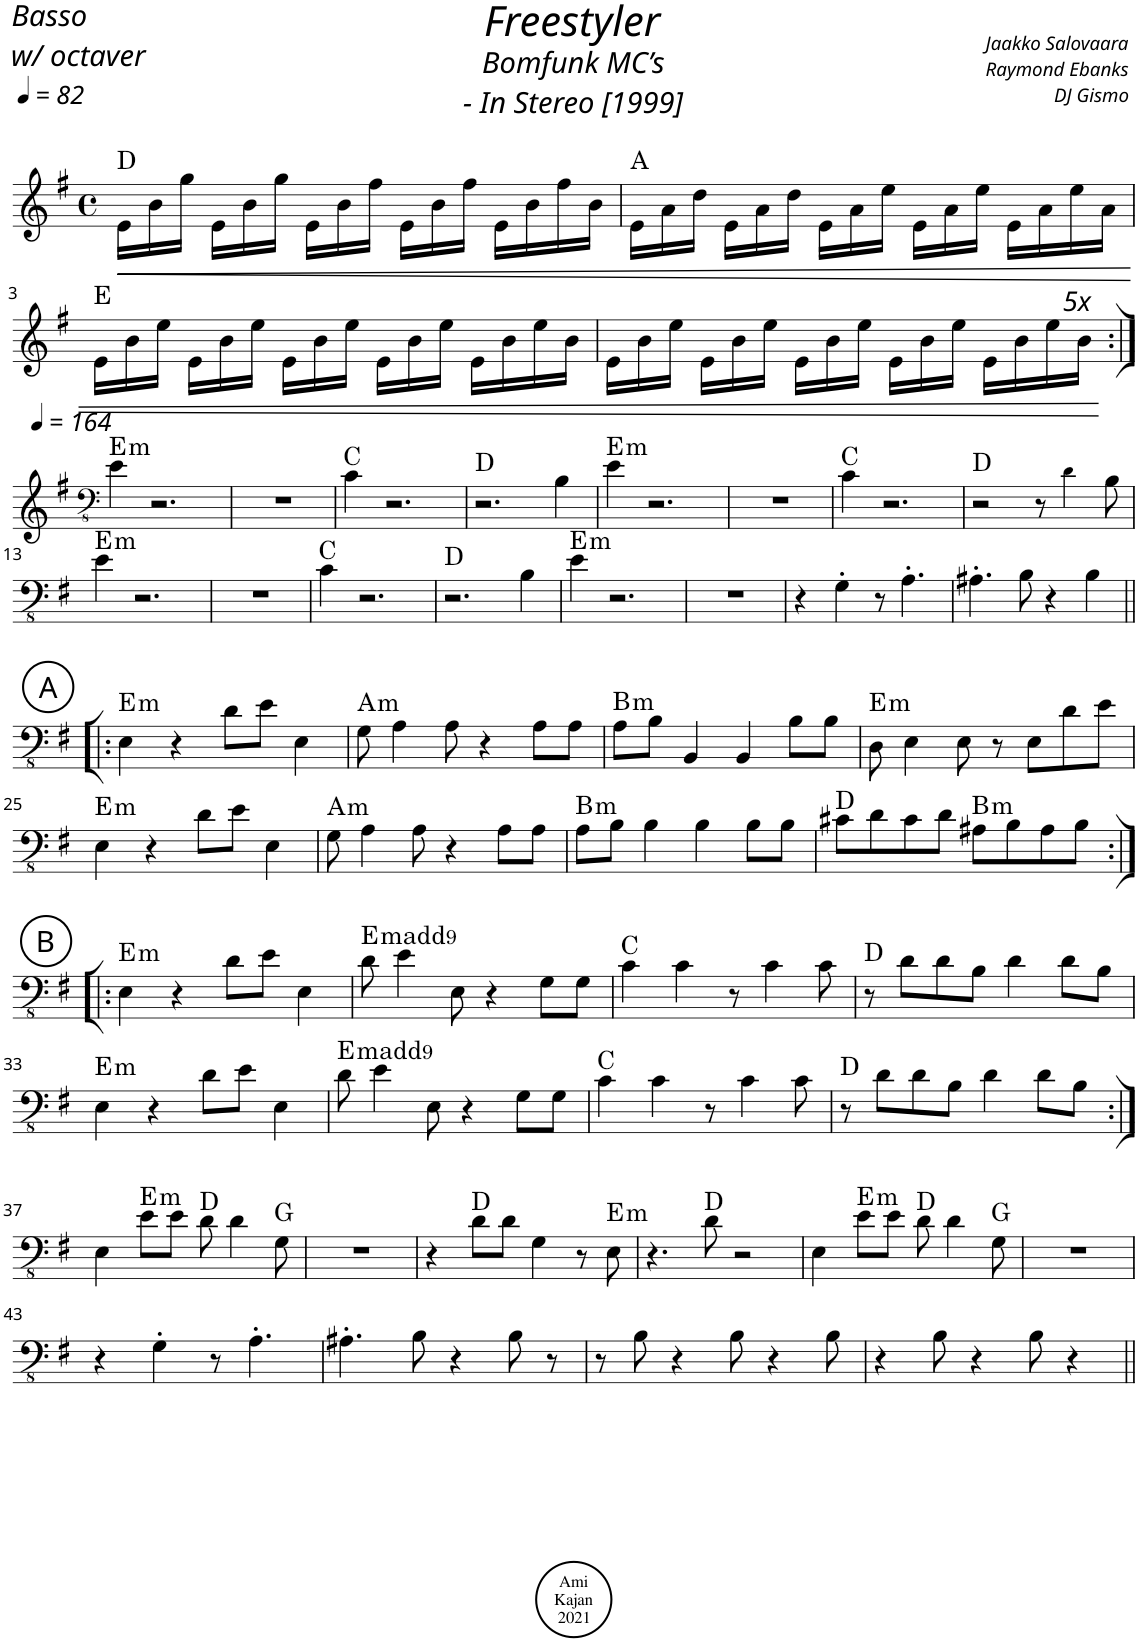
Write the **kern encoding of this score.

**kern	**dynam	**harte
*part1	*part1	*part1
*staff1	*staff1	*
*I"Piano	*	*
*I'Pno.	*	*
*clefG2	*	*
*k[f#]	*	*
*M4/4	*	*
*met(c)	*	*
*MM82	*	*
=1	=1	=1
!	!LO:HP:b	!
16e\LL	<	D:maj
16b\	.	.
16gg\JJ	.	.
16e\LL	.	.
16b\	.	.
16gg\JJ	.	.
16e\LL	.	.
16b\	.	.
16ff#\JJ	.	.
16e\LL	.	.
16b\	.	.
16ff#\JJ	.	.
16e\LL	.	.
16b\	.	.
16ff#\	.	.
16b\JJ	.	.
=2	=2	=2
16e\LL	.	A:maj
16a\	.	.
16dd\JJ	.	.
16e\LL	.	.
16a\	.	.
16dd\JJ	.	.
16e\LL	.	.
16a\	.	.
16ee\JJ	.	.
16e\LL	.	.
16a\	.	.
16ee\JJ	.	.
16e\LL	.	.
16a\	.	.
16ee\	.	.
16a\JJ	.	.
!!LO:LB:g=z
=3	=3	=3
16e\LL	.	E:maj
16b\	.	.
16ee\JJ	.	.
16e\LL	.	.
16b\	.	.
16ee\JJ	.	.
16e\LL	.	.
16b\	.	.
16ee\JJ	.	.
16e\LL	.	.
16b\	.	.
16ee\JJ	.	.
16e\LL	.	.
16b\	.	.
16ee\	.	.
16b\JJ	.	.
=4	=4	=4
16e\LL	.	.
16b\	.	.
16ee\JJ	.	.
16e\LL	.	.
16b\	.	.
16ee\JJ	.	.
16e\LL	.	.
16b\	.	.
16ee\JJ	.	.
16e\LL	.	.
16b\	.	.
16ee\JJ	.	.
16e\LL	.	.
16b\	.	.
16ee\	.	.
!LO:TX:a:i:t=5x	!	!
16b\JJ	.	.
.	[	.
!!LO:LB:g=z
=5:|!	=5:|!	=5:|!
*clefFv4	*	*
*MM164	*	*
!	!	!LO:H:kt=m
4E\	.	E:min
2.r	.	.
=6	=6	=6
1r	.	.
=7	=7	=7
4C\	.	C:maj
2.r	.	.
=8	=8	=8
2.r	.	D:maj
4BB\	.	.
=9	=9	=9
!	!	!LO:H:kt=m
4E\	.	E:min
2.r	.	.
=10	=10	=10
1r	.	.
=11	=11	=11
4C\	.	C:maj
2.r	.	.
=12	=12	=12
2r	.	D:maj
8r	.	.
4D!\	.	.
8BB\	.	.
!!LO:LB:g=z
=13	=13	=13
!	!	!LO:H:kt=m
4E\	.	E:min
2.r	.	.
=14	=14	=14
1r	.	.
=15	=15	=15
4C\	.	C:maj
2.r	.	.
=16	=16	=16
2.r	.	D:maj
4BB\	.	.
=17	=17	=17
!	!	!LO:H:kt=m
4E\	.	E:min
2.r	.	.
=18	=18	=18
1r	.	.
=19	=19	=19
4r	.	.
4GG'\	.	.
8r	.	.
4.AA'\	.	.
=20	=20	=20
4.AA#X'\	.	.
8BB\	.	.
4r	.	.
4BB\	.	.
!!LO:LB:g=z
!!LO:REH:place=s1:a:cj:enc=circle:fs=14:t=A
=21!|:	=21!|:	=21!|:
!	!	!LO:H:kt=m
4EE\	.	E:min
4r	.	.
8D\L	.	.
8E\J	.	.
4EE\	.	.
=22	=22	=22
!	!	!LO:H:kt=m
8GG\	.	A:min
4AA\	.	.
8AA\	.	.
4r	.	.
8AA\L	.	.
8AA\J	.	.
=23	=23	=23
!	!	!LO:H:kt=m
8AA\L	.	B:min
8BB\J	.	.
4BBB/	.	.
4BBB/	.	.
8BB\L	.	.
8BB\J	.	.
=24	=24	=24
!	!	!LO:H:kt=m
8DD\	.	E:min
4EE\	.	.
8EE\	.	.
8r	.	.
8EE\L	.	.
8D\	.	.
8E\J	.	.
!!LO:LB:g=z
=25	=25	=25
!	!	!LO:H:kt=m
4EE\	.	E:min
4r	.	.
8D\L	.	.
8E\J	.	.
4EE\	.	.
=26	=26	=26
!	!	!LO:H:kt=m
8GG\	.	A:min
4AA\	.	.
8AA\	.	.
4r	.	.
8AA\L	.	.
8AA\J	.	.
=27	=27	=27
!	!	!LO:H:kt=m
8AA\L	.	B:min
8BB\J	.	.
4BB\	.	.
4BB\	.	.
8BB\L	.	.
8BB\J	.	.
=28	=28	=28
8C#X\L	.	D:maj
8D\	.	.
8C#\	.	.
8D\J	.	.
!	!	!LO:H:kt=m
8AA#X\L	.	B:min
8BB\	.	.
8AA#\	.	.
8BB\J	.	.
!!LO:LB:g=z
!!LO:REH:place=s1:a:cj:enc=circle:fs=14:t=B
=29:|!|:	=29:|!|:	=29:|!|:
!	!	!LO:H:kt=m
4EE\	.	E:min
4r	.	.
8D\L	.	.
8E\J	.	.
4EE\	.	.
=30	=30	=30
!	!	!LO:H:kt=m
8D\	.	E:min(9)
4E\	.	.
8EE\	.	.
4r	.	.
8GG\L	.	.
8GG\J	.	.
=31	=31	=31
4C\	.	C:maj
4C\	.	.
8r	.	.
4C\	.	.
8C\	.	.
=32	=32	=32
8r	.	D:maj
8D\L	.	.
8D\	.	.
8BB\J	.	.
4D\	.	.
8D\L	.	.
8BB\J	.	.
!!LO:LB:g=z
=33	=33	=33
!	!	!LO:H:kt=m
4EE\	.	E:min
4r	.	.
8D\L	.	.
8E\J	.	.
4EE\	.	.
=34	=34	=34
!	!	!LO:H:kt=m
8D\	.	E:min(9)
4E\	.	.
8EE\	.	.
4r	.	.
8GG\L	.	.
8GG\J	.	.
=35	=35	=35
4C\	.	C:maj
4C\	.	.
8r	.	.
4C\	.	.
8C\	.	.
=36	=36	=36
8r	.	D:maj
8D\L	.	.
8D\	.	.
8BB\J	.	.
4D\	.	.
8D\L	.	.
8BB\J	.	.
!!LO:LB:g=z
=37:|!	=37:|!	=37:|!
4EE\	.	.
!	!	!LO:H:kt=m
8E\L	.	E:min
8E\J	.	.
8D\	.	D:maj
4D\	.	.
8GG\	.	G:maj
=38	=38	=38
1r	.	.
=39	=39	=39
4r	.	.
8D\L	.	D:maj
8D\J	.	.
4GG\	.	.
8r	.	.
!	!	!LO:H:kt=m
8EE\	.	E:min
=40	=40	=40
4.r	.	.
8D\	.	D:maj
2r	.	.
=41	=41	=41
4EE\	.	.
!	!	!LO:H:kt=m
8E\L	.	E:min
8E\J	.	.
8D\	.	D:maj
4D\	.	.
8GG\	.	G:maj
=42	=42	=42
1r	.	.
!!LO:LB:g=z
=43	=43	=43
4r	.	.
4GG'\	.	.
8r	.	.
4.AA'\	.	.
=44	=44	=44
4.AA#X'\	.	.
8BB\	.	.
4r	.	.
8BB\	.	.
8r	.	.
=45	=45	=45
8r	.	.
8BB\	.	.
4r	.	.
8BB\	.	.
4r	.	.
8BB\	.	.
=46	=46	=46
4r	.	.
8BB\	.	.
4r	.	.
8BB\	.	.
4r	.	.
=||	=||	=||
*-	*-	*-
